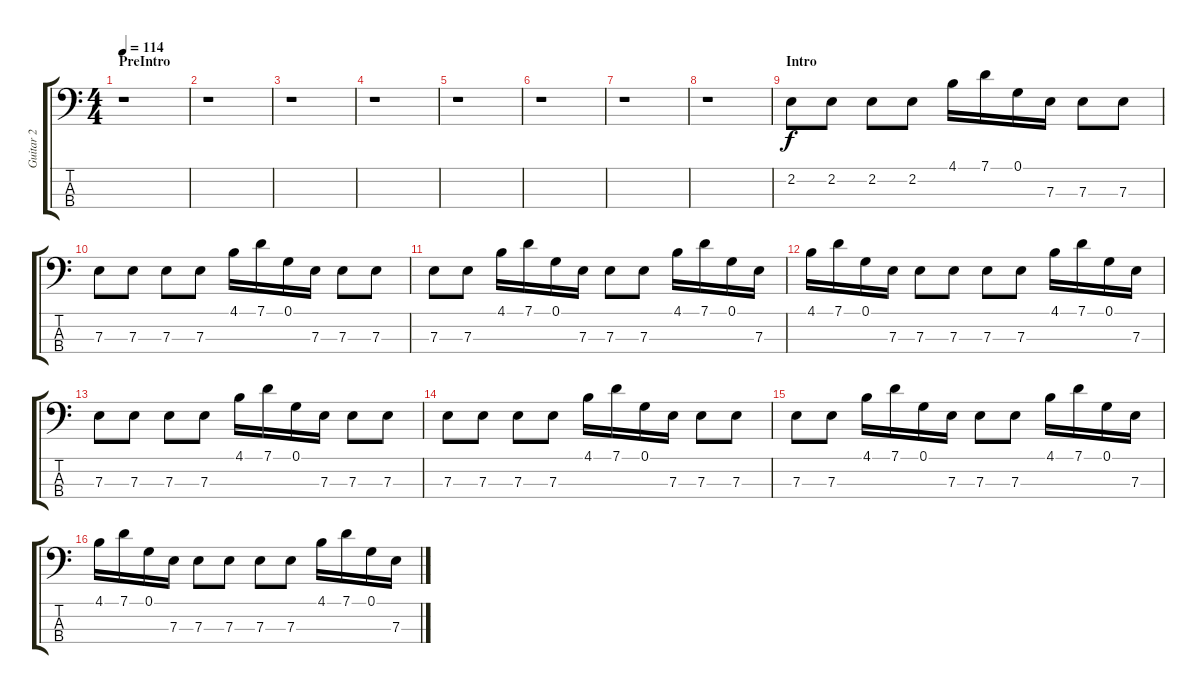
\track ("Guitar 2" "Guitar 2") {instrument synthbass1}
\staff {score tabs}
\tuning (G2 D2 A1 E1) {hide}
\ts (4 4)
\section ("" "PreIntro")
\tempo 114
\clef f4
\ks c
r.1{dy f instrument synthbass1} |
r.1 |
r.1 |
r.1 |
r.1 |
r.1 |
r.1 |
r.1 |
\section ("" "Intro")
2.2.8 2.2.8 2.2.8 2.2.8 4.1.16 7.1.16 0.1.16 7.3.16 7.3.8 7.3.8 |
7.3.8 7.3.8 7.3.8 7.3.8 4.1.16 7.1.16 0.1.16 7.3.16 7.3.8 7.3.8 |
7.3.8 7.3.8 4.1.16 7.1.16 0.1.16 7.3.16 7.3.8 7.3.8 4.1.16 7.1.16 0.1.16 7.3.16 |
4.1.16 7.1.16 0.1.16 7.3.16 7.3.8 7.3.8 7.3.8 7.3.8 4.1.16 7.1.16 0.1.16 7.3.16 |
7.3.8 7.3.8 7.3.8 7.3.8 4.1.16 7.1.16 0.1.16 7.3.16 7.3.8 7.3.8 |
7.3.8 7.3.8 7.3.8 7.3.8 4.1.16 7.1.16 0.1.16 7.3.16 7.3.8 7.3.8 |
7.3.8 7.3.8 4.1.16 7.1.16 0.1.16 7.3.16 7.3.8 7.3.8 4.1.16 7.1.16 0.1.16 7.3.16 |
4.1.16 7.1.16 0.1.16 7.3.16 7.3.8 7.3.8 7.3.8 7.3.8 4.1.16 7.1.16 0.1.16 7.3.16
